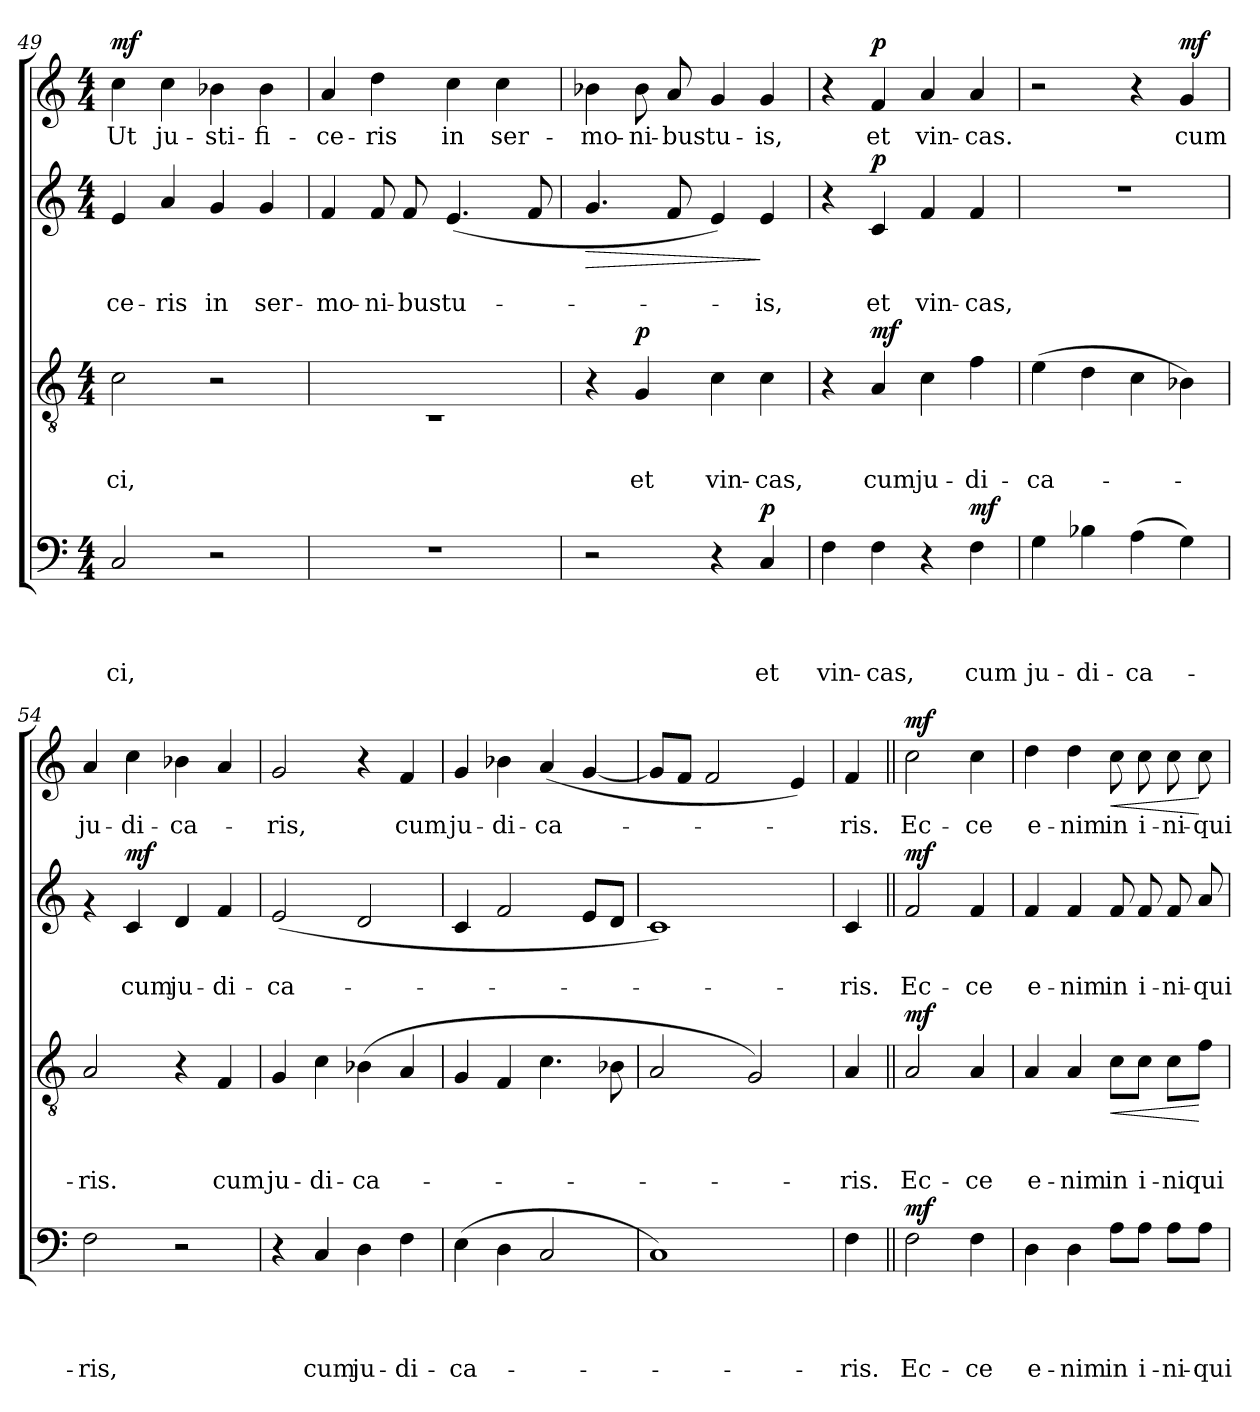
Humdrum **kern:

**kern	**text	**text	**text	**text	**dynam	**kern	**text	**text	**text	**dynam	**kern	**text	**text	**dynam	**kern	**text	**dynam
*part4	*part4	*part4	*part4	*part4	*part4	*part3	*part3	*part3	*part3	*part3	*part2	*part2	*part2	*part2	*part1	*part1	*part1
*staff4	*staff4	*staff4	*staff4	*staff4	*staff4	*staff3	*staff3	*staff3	*staff3	*staff3	*staff2	*staff2	*staff2	*staff2	*staff1	*staff1	*staff1
*clefF4	*	*	*	*	*	*clefGv2	*	*	*	*	*clefG2	*	*	*	*clefG2	*	*
*	*	*	*	*	*	*ITrd7c12	*	*	*	*	*	*	*	*	*	*	*
*k[]	*	*	*	*	*	*k[]	*	*	*	*	*k[]	*	*	*	*k[]	*	*
*C:	*	*	*	*	*	*C:	*	*	*	*	*C:	*	*	*	*C:	*	*
*M4/4	*	*	*	*	*	*M4/4	*	*	*	*	*M4/4	*	*	*	*M4/4	*	*
=49	=49	=49	=49	=49	=49	=49	=49	=49	=49	=49	=49	=49	=49	=49	=49	=49	=49
!	!	!	!	!LO:LY:b	!	!	!	!	!LO:LY:b	!	!	!	!LO:LY:b	!	!	!LO:LY:b	!LO:DY:a
2C/	.	.	.	-ci,	.	2C\	.	.	-ci,	.	4e/	.	-ce-	.	4cc\	Ut	mf
!	!	!	!	!	!	!	!	!	!	!	!	!	!LO:LY:b	!	!	!LO:LY:b	!
.	.	.	.	.	.	.	.	.	.	.	4a/	.	-ris	.	4cc\	ju-	.
!	!	!	!	!	!	!	!	!	!	!	!	!	!LO:LY:b	!	!	!LO:LY:b	!
2r	.	.	.	.	.	2r	.	.	.	.	4g/	.	in	.	4b-X\	-sti-	.
!	!	!	!	!	!	!	!	!	!	!	!	!	!LO:LY:b	!	!	!LO:LY:b	!
.	.	.	.	.	.	.	.	.	.	.	4g/	.	ser-	.	4b-\	-fi-	.
=50	=50	=50	=50	=50	=50	=50	=50	=50	=50	=50	=50	=50	=50	=50	=50	=50	=50
!	!	!	!	!	!	!	!	!	!	!	!	!	!LO:LY:b	!	!	!LO:LY:b	!
1rF	.	.	.	.	.	1rC	.	.	.	.	4f/	.	-mo-	.	4a/	-ce-	.
!	!	!	!	!	!	!	!	!	!	!	!	!	!LO:LY:b	!	!	!LO:LY:b	!
.	.	.	.	.	.	.	.	.	.	.	8f/	.	-ni-	.	4dd\	-ris	.
!	!	!	!	!	!	!	!	!	!	!	!	!	!LO:LY:b	!	!	!	!
.	.	.	.	.	.	.	.	.	.	.	8f/	.	-bus	.	.	.	.
!	!	!	!	!	!	!	!	!	!	!	!	!	!LO:LY:b	!	!	!LO:LY:b	!
.	.	.	.	.	.	.	.	.	.	.	(<4.e/	.	tu-	.	4cc\	in	.
!	!	!	!	!	!	!	!	!	!	!	!	!	!	!	!	!LO:LY:b	!
.	.	.	.	.	.	.	.	.	.	.	.	.	.	.	4cc\	ser-	.
.	.	.	.	.	.	.	.	.	.	.	8f/	.	.	.	.	.	.
!!LO:LB:g=z
=51	=51	=51	=51	=51	=51	=51	=51	=51	=51	=51	=51	=51	=51	=51	=51	=51	=51
!	!	!	!	!	!	!	!	!	!	!	!	!	!	!LO:HP:b	!	!LO:LY:b	!
2r	.	.	.	.	.	4r	.	.	.	.	4.g/	.	.	>	4b-X\	-mo-	.
!	!	!	!	!	!	!	!	!	!LO:LY:b	!LO:DY:a	!	!	!	!	!	!LO:LY:b	!
.	.	.	.	.	.	4GG/	.	.	et	p	.	.	.	.	8b-\	-ni-	.
!	!	!	!	!	!	!	!	!	!	!	!	!	!	!	!	!LO:LY:b	!
.	.	.	.	.	.	.	.	.	.	.	8f/	.	.	.	8a/	-bus	.
!	!	!	!	!	!	!	!	!	!LO:LY:b	!	!	!	!	!	!	!LO:LY:b	!
4r	.	.	.	.	.	4C\	.	.	vin-	.	4e/)	.	.	.	4g/	tu-	.
!	!	!	!	!LO:LY:b	!LO:DY:a	!	!	!	!LO:LY:b	!	!	!	!LO:LY:b	!	!	!LO:LY:b	!
4C/	.	.	.	et	p	4C\	.	.	-cas,	.	4e/	.	-is,	]	4g/	-is,	.
=52	=52	=52	=52	=52	=52	=52	=52	=52	=52	=52	=52	=52	=52	=52	=52	=52	=52
!	!	!	!	!LO:LY:b	!	!	!	!	!	!	!	!	!	!	!	!	!
4F\	.	.	.	vin-	.	4r	.	.	.	.	4r	.	.	.	4r	.	.
!	!	!	!	!LO:LY:b	!	!	!	!	!LO:LY:b	!LO:DY:a	!	!	!LO:LY:b	!LO:DY:a	!	!LO:LY:b	!LO:DY:a
4F\	.	.	.	-cas,	.	4AA/	.	.	cum	mf	4c/	.	et	p	4f/	et	p
!	!	!	!	!	!	!	!	!	!LO:LY:b	!	!	!	!LO:LY:b	!	!	!LO:LY:b	!
4r	.	.	.	.	.	4C\	.	.	ju-	.	4f/	.	vin-	.	4a/	vin-	.
!	!	!	!	!LO:LY:b	!LO:DY:a	!	!	!	!LO:LY:b	!	!	!	!LO:LY:b	!	!	!LO:LY:b	!
4F\	.	.	.	cum	mf	4F\	.	.	-di-	.	4f/	.	-cas,	.	4a/	-cas.	.
=53	=53	=53	=53	=53	=53	=53	=53	=53	=53	=53	=53	=53	=53	=53	=53	=53	=53
!	!	!	!	!LO:LY:b	!	!	!	!	!LO:LY:b	!	!	!	!	!	!	!	!
4G\	.	.	.	ju-	.	(>4E\	.	.	-ca-	.	1rdd	.	.	.	2r	.	.
!	!	!	!	!LO:LY:b	!	!	!	!	!	!	!	!	!	!	!	!	!
4B-X\	.	.	.	-di-	.	4D\	.	.	.	.	.	.	.	.	.	.	.
!	!	!	!	!LO:LY:b	!	!	!	!	!	!	!	!	!	!	!	!	!
(>4A\	.	.	.	-ca-	.	4C\	.	.	.	.	.	.	.	.	4r	.	.
!	!	!	!	!	!	!	!	!	!	!	!	!	!	!	!	!LO:LY:b	!LO:DY:a
4G\)	.	.	.	.	.	4BB-X\)	.	.	.	.	.	.	.	.	4g/	cum	mf
=54	=54	=54	=54	=54	=54	=54	=54	=54	=54	=54	=54	=54	=54	=54	=54	=54	=54
!	!	!	!	!LO:LY:b	!	!	!	!	!LO:LY:b	!	!	!	!	!	!	!LO:LY:b	!
2F\	.	.	.	-ris,	.	2AA/	.	.	-ris.	.	4rg	.	.	.	4a/	ju-	.
!	!	!	!	!	!	!	!	!	!	!	!	!	!LO:LY:b	!LO:DY:b	!	!LO:LY:b	!
.	.	.	.	.	.	.	.	.	.	.	4c/	.	cum	mf	4cc\	-di-	.
!	!	!	!	!	!	!	!	!	!	!	!	!	!LO:LY:b	!	!	!LO:LY:b	!
2r	.	.	.	.	.	4r	.	.	.	.	4d/	.	ju-	.	4b-X\	-ca-	.
!	!	!	!	!	!	!	!	!	!LO:LY:b	!	!	!	!LO:LY:b	!	!	!	!
.	.	.	.	.	.	4FF/	.	.	cum	.	4f/	.	-di-	.	4a/	.	.
=55	=55	=55	=55	=55	=55	=55	=55	=55	=55	=55	=55	=55	=55	=55	=55	=55	=55
!	!	!	!	!	!	!	!	!	!LO:LY:b	!	!	!	!LO:LY:b	!	!	!LO:LY:b	!
4r	.	.	.	.	.	4GG/	.	.	ju-	.	(<2e/	.	-ca-	.	2g/	-ris,	.
!	!	!	!	!LO:LY:b	!	!	!	!	!LO:LY:b	!	!	!	!	!	!	!	!
4C/	.	.	.	cum	.	4C\	.	.	-di-	.	.	.	.	.	.	.	.
!	!	!	!	!LO:LY:b	!	!	!	!	!LO:LY:b	!	!	!	!	!	!	!	!
4D\	.	.	.	ju-	.	(>4BB-X\	.	.	-ca-	.	2d/	.	.	.	4r	.	.
!	!	!	!	!LO:LY:b	!	!	!	!	!	!	!	!	!	!	!	!LO:LY:b	!
4F\	.	.	.	-di-	.	4AA/	.	.	.	.	.	.	.	.	4f/	cum	.
=56	=56	=56	=56	=56	=56	=56	=56	=56	=56	=56	=56	=56	=56	=56	=56	=56	=56
!	!	!	!	!LO:LY:b	!	!	!	!	!	!	!	!	!	!	!	!LO:LY:b	!
(>4E\	.	.	.	-ca-	.	4GG/	.	.	.	.	4c/	.	.	.	4g/	ju-	.
!	!	!	!	!	!	!	!	!	!	!	!	!	!	!	!	!LO:LY:b	!
4D\	.	.	.	.	.	4FF/	.	.	.	.	2f/	.	.	.	4b-X\	-di-	.
!	!	!	!	!	!	!	!	!	!	!	!	!	!	!	!	!LO:LY:b	!
2C/	.	.	.	.	.	4.C\	.	.	.	.	.	.	.	.	(>4a/	-ca-	.
.	.	.	.	.	.	.	.	.	.	.	8e/L	.	.	.	[<4g/	.	.
.	.	.	.	.	.	8BB-X\	.	.	.	.	8d/J	.	.	.	.	.	.
!!LO:PB:g=z
=57	=57	=57	=57	=57	=57	=57	=57	=57	=57	=57	=57	=57	=57	=57	=57	=57	=57
1C)	.	.	.	.	.	2AA/	.	.	.	.	1c)	.	.	.	8g/L]	.	.
.	.	.	.	.	.	.	.	.	.	.	.	.	.	.	8f/J	.	.
.	.	.	.	.	.	.	.	.	.	.	.	.	.	.	2f/	.	.
.	.	.	.	.	.	2GG/)	.	.	.	.	.	.	.	.	.	.	.
.	.	.	.	.	.	.	.	.	.	.	.	.	.	.	4e/)	.	.
=58	=58	=58	=58	=58	=58	=58	=58	=58	=58	=58	=58	=58	=58	=58	=58	=58	=58
!	!	!	!	!LO:LY:b	!	!	!	!	!LO:LY:b	!	!	!	!LO:LY:b	!	!	!LO:LY:b	!
4F\	.	.	.	-ris.	.	4AA/	.	.	-ris.	.	4c/	.	-ris.	.	4f/	-ris.	.
=59||	=59||	=59||	=59||	=59||	=59||	=59||	=59||	=59||	=59||	=59||	=59||	=59||	=59||	=59||	=59||	=59||	=59||
!	!	!	!	!LO:LY:b	!LO:DY:a	!	!	!	!LO:LY:b	!LO:DY:a	!	!	!LO:LY:b	!LO:DY:a	!	!LO:LY:b	!LO:DY:a
2F\	.	.	.	Ec-	mf	2AA/	.	.	Ec-	mf	2f/	.	Ec-	mf	2cc\	Ec-	mf
!	!	!	!	!LO:LY:b	!	!	!	!	!LO:LY:b	!	!	!	!LO:LY:b	!	!	!LO:LY:b	!
4F\	.	.	.	-ce	.	4AA/	.	.	-ce	.	4f/	.	-ce	.	4cc\	-ce	.
=60	=60	=60	=60	=60	=60	=60	=60	=60	=60	=60	=60	=60	=60	=60	=60	=60	=60
!	!	!	!	!LO:LY:b	!	!	!	!	!LO:LY:b	!	!	!	!LO:LY:b	!	!	!LO:LY:b	!
4D\	.	.	.	e-	.	4AA/	.	.	e-	.	4f/	.	e-	.	4dd\	e-	.
!	!	!	!	!LO:LY:b	!	!	!	!	!LO:LY:b	!	!	!	!LO:LY:b	!	!	!LO:LY:b	!
4D\	.	.	.	-nim	.	4AA/	.	.	-nim	.	4f/	.	-nim	.	4dd\	-nim	.
!	!	!	!	!LO:LY:b	!	!	!	!	!LO:LY:b	!LO:HP:b	!	!	!LO:LY:b	!	!	!LO:LY:b	!LO:HP:b
8A\L	.	.	.	in	.	8C\L	.	.	in	<	8f/	.	in	.	8cc\	in	<
!	!	!	!	!LO:LY:b	!	!	!	!	!LO:LY:b	!	!	!	!LO:LY:b	!	!	!LO:LY:b	!
8A\J	.	.	.	i-	.	8C\J	.	.	i-	.	8f/	.	i-	.	8cc\	i-	.
!	!	!	!	!LO:LY:b	!	!	!	!	!LO:LY:b	!	!	!	!LO:LY:b	!	!	!LO:LY:b	!
8A\L	.	.	.	-ni-	.	8C\L	.	.	-ni­qui	.	8f/	.	-ni-	.	8cc\	-ni-	.
!	!	!	!	!LO:LY:b	!	!	!	!	!	!	!	!	!LO:LY:b	!	!	!LO:LY:b	!
8A\J	.	.	.	-qui-	.	8F\J	.	.	.	[	8a/	.	-qui-	.	8cc\	-qui-	[
=	=	=	=	=	=	=	=	=	=	=	=	=	=	=	=	=	=
*-	*-	*-	*-	*-	*-	*-	*-	*-	*-	*-	*-	*-	*-	*-	*-	*-	*-
